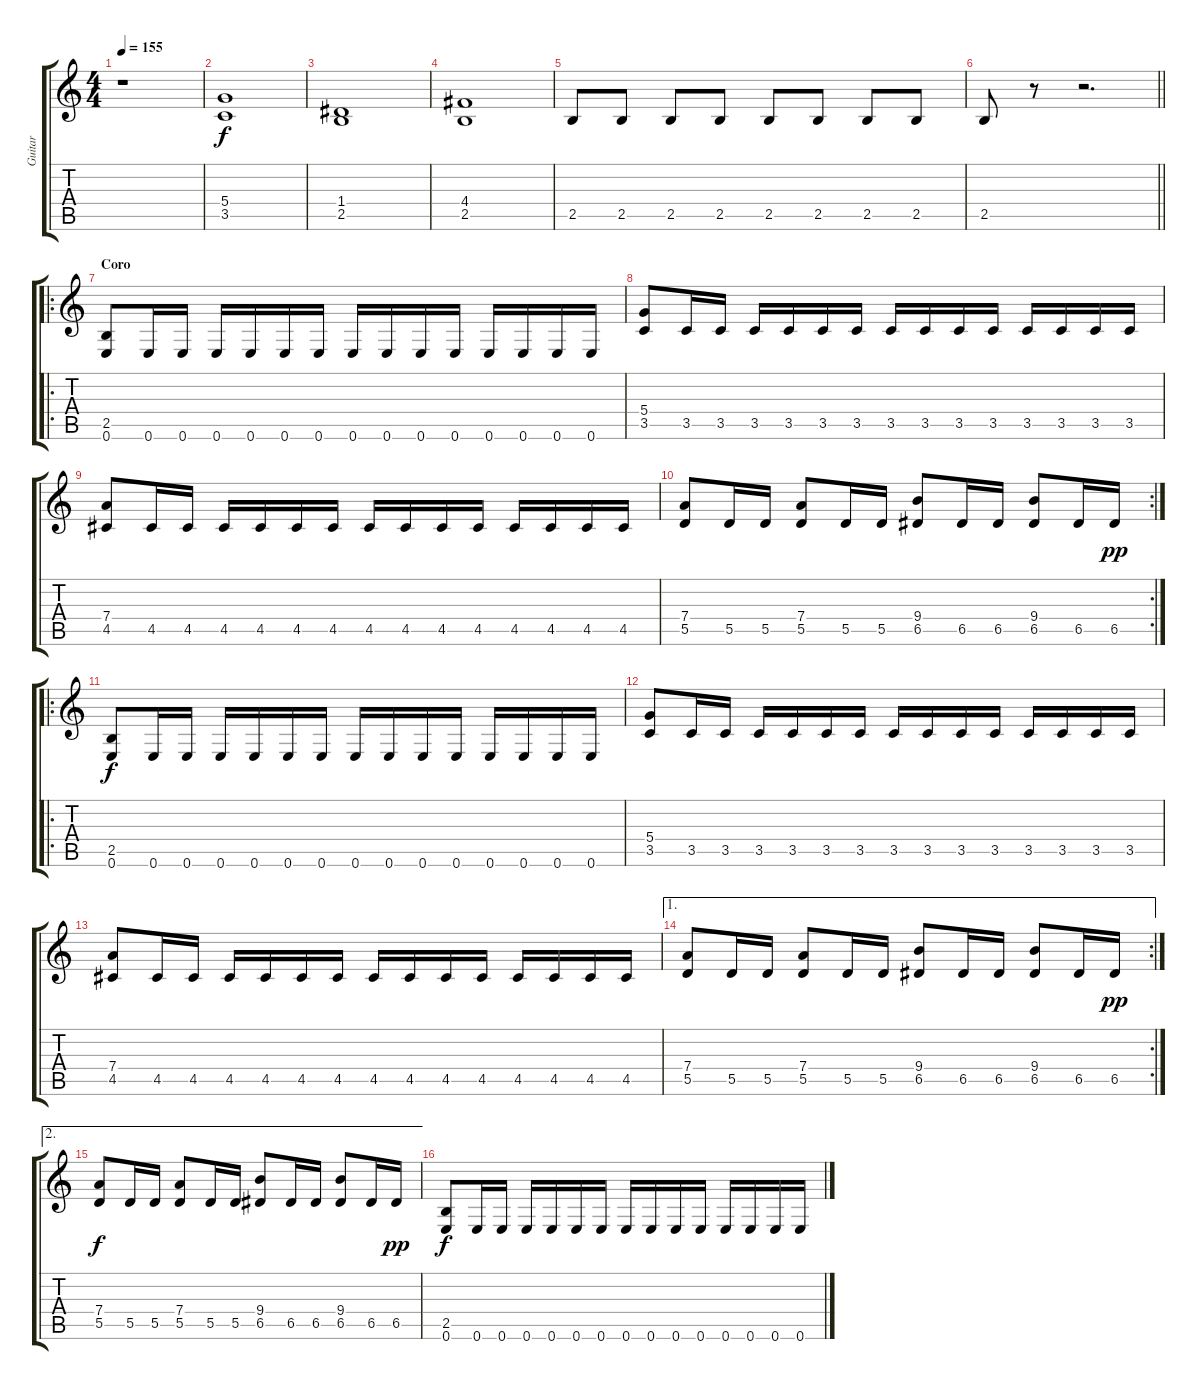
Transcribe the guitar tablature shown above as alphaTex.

\track ("Guitar" "Guitar") {instrument distortionguitar}
\staff {score tabs}
\tuning (E4 B3 G3 D3 A2 E2) {hide}
\ts (4 4)
\tempo 155
\clef g2
\ks c
r.1{dy f} |
(5.4 3.5).1 |
(1.4 2.5).1 |
(4.4 2.5).1 |
2.5.8 2.5.8 2.5.8 2.5.8 2.5.8 2.5.8 2.5.8 2.5.8 |
\barLineRight lightlight
2.5.8 r.8 r.2{d} |
\ro
\section ("" "Coro")
(2.5 0.6).8 0.6.16 0.6.16 0.6.16 0.6.16 0.6.16 0.6.16 0.6.16 0.6.16 0.6.16 0.6.16 0.6.16 0.6.16 0.6.16 0.6.16 |
(5.4 3.5).8 3.5.16 3.5.16 3.5.16 3.5.16 3.5.16 3.5.16 3.5.16 3.5.16 3.5.16 3.5.16 3.5.16 3.5.16 3.5.16 3.5.16 |
(7.4 4.5).8 4.5.16 4.5.16 4.5.16 4.5.16 4.5.16 4.5.16 4.5.16 4.5.16 4.5.16 4.5.16 4.5.16 4.5.16 4.5.16 4.5.16 |
\rc 2
(7.4 5.5).8 5.5.16 5.5.16 (7.4 5.5).8 5.5.16 5.5.16 (9.4 6.5).8 6.5.16 6.5.16 (9.4 6.5).8 6.5.16 6.5.16{dy pp} |
\ro
(2.5 0.6).8{dy f} 0.6.16 0.6.16 0.6.16 0.6.16 0.6.16 0.6.16 0.6.16 0.6.16 0.6.16 0.6.16 0.6.16 0.6.16 0.6.16 0.6.16 |
(5.4 3.5).8 3.5.16 3.5.16 3.5.16 3.5.16 3.5.16 3.5.16 3.5.16 3.5.16 3.5.16 3.5.16 3.5.16 3.5.16 3.5.16 3.5.16 |
(7.4 4.5).8 4.5.16 4.5.16 4.5.16 4.5.16 4.5.16 4.5.16 4.5.16 4.5.16 4.5.16 4.5.16 4.5.16 4.5.16 4.5.16 4.5.16 |
\ae 1
\rc 2
(7.4 5.5).8 5.5.16 5.5.16 (7.4 5.5).8 5.5.16 5.5.16 (9.4 6.5).8 6.5.16 6.5.16 (9.4 6.5).8 6.5.16 6.5.16{dy pp} |
\ae 2
(7.4 5.5).8{dy f} 5.5.16 5.5.16 (7.4 5.5).8 5.5.16 5.5.16 (9.4 6.5).8 6.5.16 6.5.16 (9.4 6.5).8 6.5.16 6.5.16{dy pp} |
(2.5 0.6).8{dy f} 0.6.16 0.6.16 0.6.16 0.6.16 0.6.16 0.6.16 0.6.16 0.6.16 0.6.16 0.6.16 0.6.16 0.6.16 0.6.16 0.6.16
